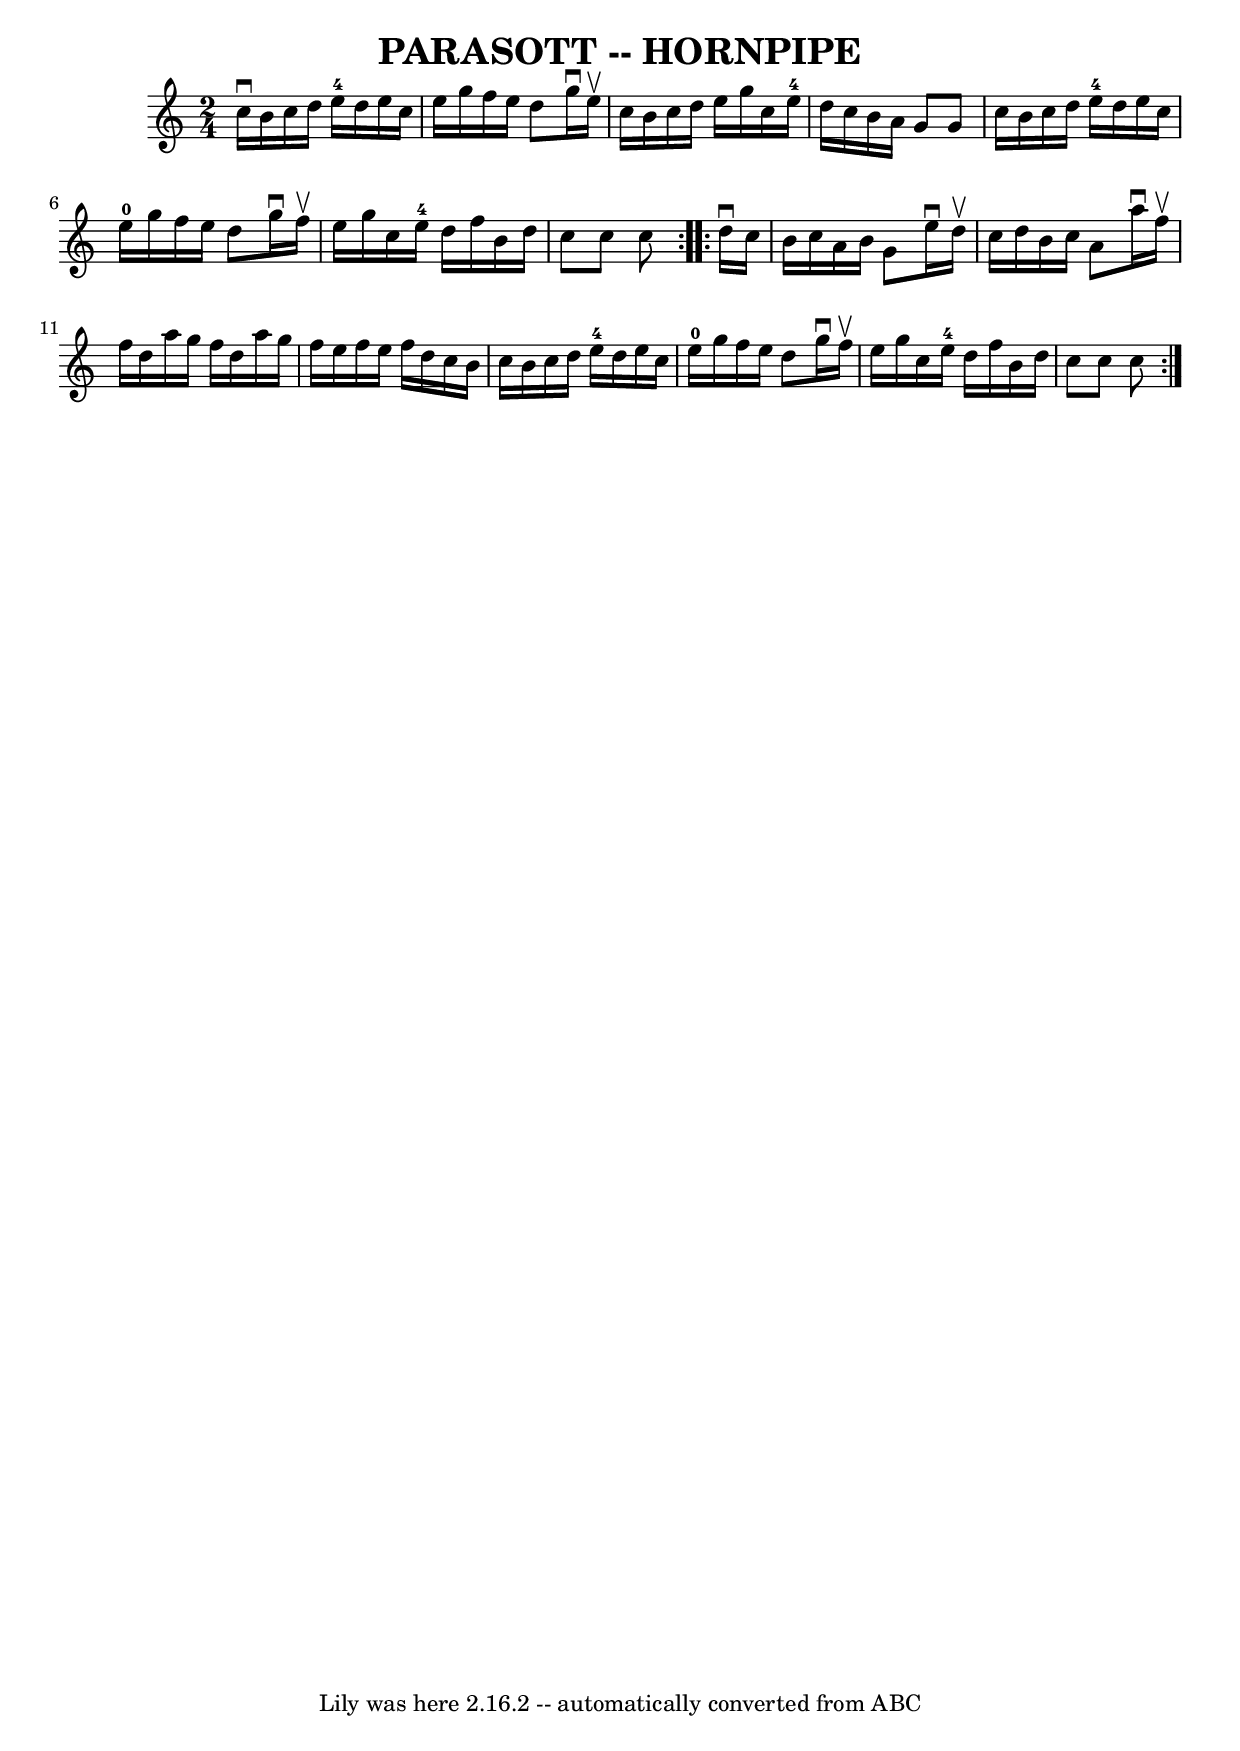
\version "2.16.2"
\include "Mammoth.ily"
\header {
  %% book = "Ryan's Mammoth Collection of Fiddle Tunes"
 crossRefNumber = "1"
 footnotes = ""
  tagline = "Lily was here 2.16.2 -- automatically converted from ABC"
  title = "PARASOTT -- HORNPIPE"

}
voicedefault =  {



  \repeat volta 2 {

    \time 2/4 
    \key c \major c''16^\downbow b'16 c''16 d''16 e''16-4 d''16 e''16 c''16     |
 e''16 g''16 f''16 e''16 d''8 g''16^\downbow e''16^\upbow    |
 c''16 b'16 c''16 d''16 e''16 g''16 c''16 e''16-4    |
 d''16 c''16 b'16 a'16 g'8 g'8         |
 c''16 b'16 c''16 d''16 e''16-4 d''16 e''16 c''16     |
 e''16-0 g''16 f''16 e''16 d''8 g''16^\downbow f''16^\upbow    |
 e''16 g''16 c''16 e''16-4 d''16 f''16 b'16 d''16     |
    
 c''8 c''8 c''8    
  }     
  \repeat volta 2 { d''16^\downbow c''16         |
 b'16 c''16 a'16 b'16 g'8 e''16^\downbow d''16^\upbow   |
 c''16 d''16 b'16 c''16 a'8 a''16^\downbow f''16^\upbow    |
 f''16 d''16 a''16 g''16 f''16 d''16 a''16 g''16     |
 f''16 e''16 f''16 e''16 f''16 d''16 c''16 b'16         |
 c''16 b'16 c''16 d''16 e''16-4 d''16 e''16 c''16     |
 e''16-0 g''16 f''16 e''16 d''8 g''16^\downbow f''16^\upbow    |
 e''16 g''16 c''16 e''16-4 d''16 f''16 b'16 d''16     |
    
 c''8 c''8 c''8    
  }   

}

\score{
  <<

    \context Staff="default"
    {
      \voicedefault 
      
    }

  >>
  \layout {
    
  }
  \midi {
  }

}
